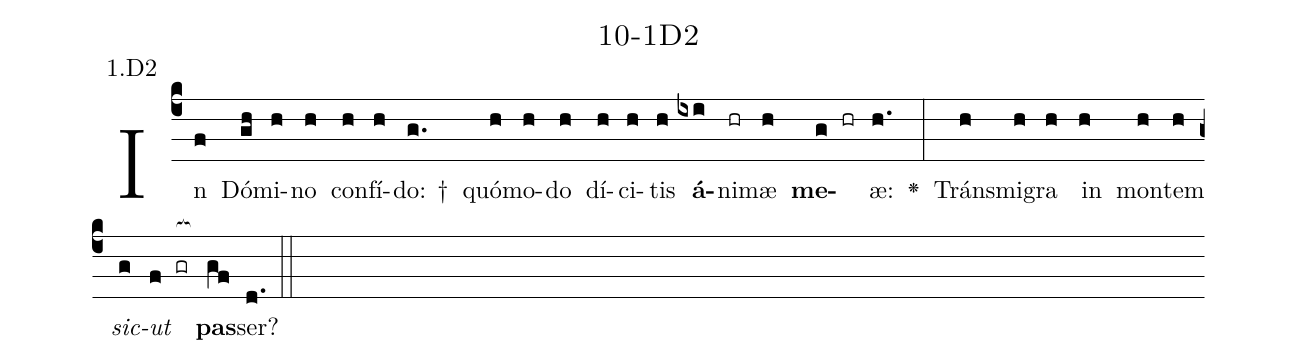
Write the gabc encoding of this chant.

name: 10-1D2;
annotation: 1.D2;
%%
(c4)In(f) Dó(gh)mi(h)no(h) con(h)fí(h)do: †(g.) quó(h)mo(h)do(h) dí(h)ci(h)tis(h) <b>á</b>(ixi)ni(hr)mæ(h) <b>me</b>(g hr)æ:(h.) <v>\greheightstar</v>(:) Tráns(h)mi(h)gra(h) in(h) mon(h)tem(h) <i>sic</i>(g)<i>ut</i>(f gr[ocb:1{]) <b>pas</b>(gf[ocb:0}])ser?(d.) (::)


%E(h) u(h) o(g) u(f) a(gf) e.(d.) (::)
